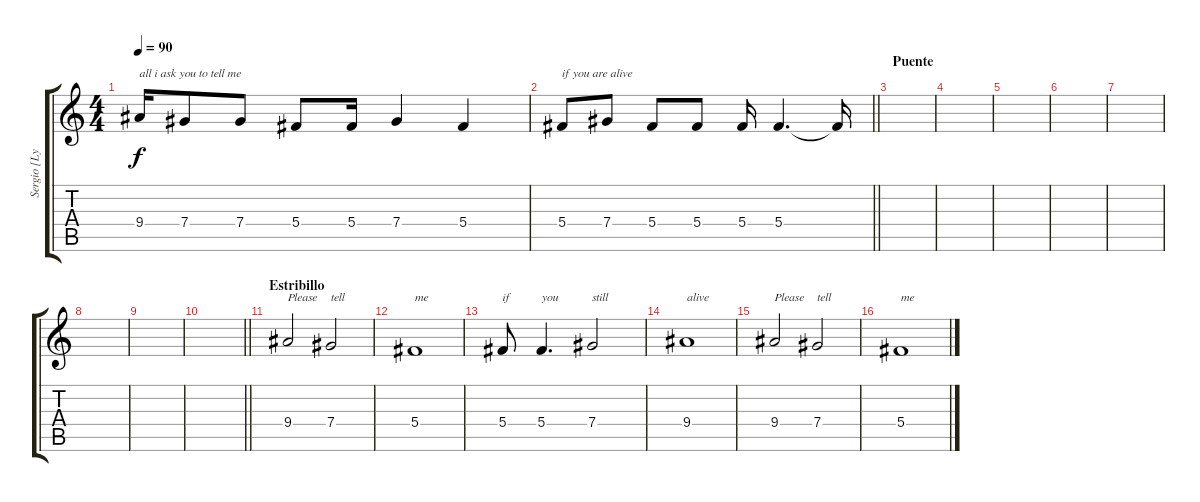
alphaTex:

\track ("Sergio [Lyrics]" "Sergio [Ly") {instrument distortionguitar}
\staff {score tabs}
\tuning (Eb4 Bb3 Gb3 Db3 Ab2 Eb2) {hide}
\ts (4 4)
\tempo 90
\clef g2
\ks c
9.4.16{txt "all i ask you to tell me" dy f} 7.4.8 7.4.8 5.4.8 5.4.16 7.4.4 5.4.4 |
\barLineRight lightlight
5.4.8{txt "if you are alive"} 7.4.8 5.4.8 5.4.8 5.4.16 5.4.4{d} 5.4{t}.16 |
\section ("" "Puente")
|
|
|
|
|
|
|
\barLineRight lightlight
|
\section ("" "Estribillo")
9.4.2{txt "Please"} 7.4.2{txt "tell"} |
5.4.1{txt "me"} |
5.4.8{txt "if"} 5.4.4{d txt "you"} 7.4.2{txt "still"} |
9.4.1{txt "alive"} |
9.4.2{txt "Please"} 7.4.2{txt "tell"} |
5.4.1{txt "me"}
